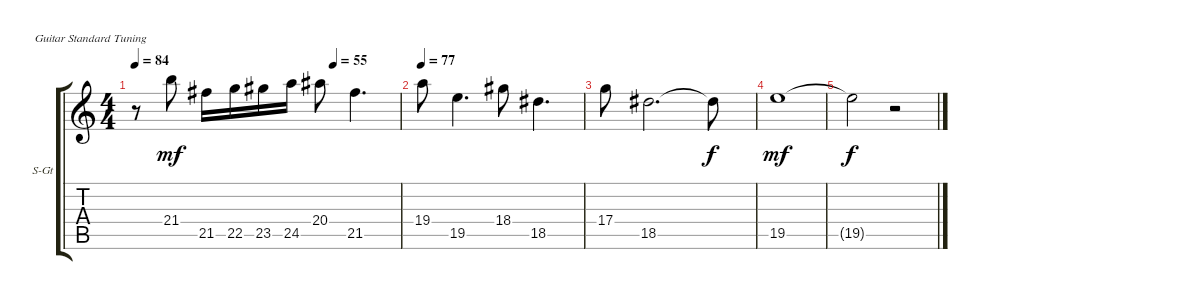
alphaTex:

\bracketExtendMode groupsimilarinstruments
\firstSystemTrackNameOrientation horizontal
\otherSystemsTrackNameOrientation horizontal
\track ("Flûte" "S-Gt") {instrument flute}
\staff {score tabs}
\tuning (E4 B3 G3 D3 A2 E2)
\displaytranspose 12
\ts (4 4)
\tempo 84
\tempo (55 0.75)
\clef g2
\ks c
r.8{dy mf} 21.4.8 21.5.16 22.5.16 23.5.16 24.5.16 20.4.8 21.5.4{d} |
\tempo 77
19.4.8 19.5.4{d} 18.4.8 18.5.4{d} |
17.4.8 18.5.2{d} 18.5{t}.8{dy f} |
19.5.1{dy mf} |
19.5{t}.2{dy f} r.2
